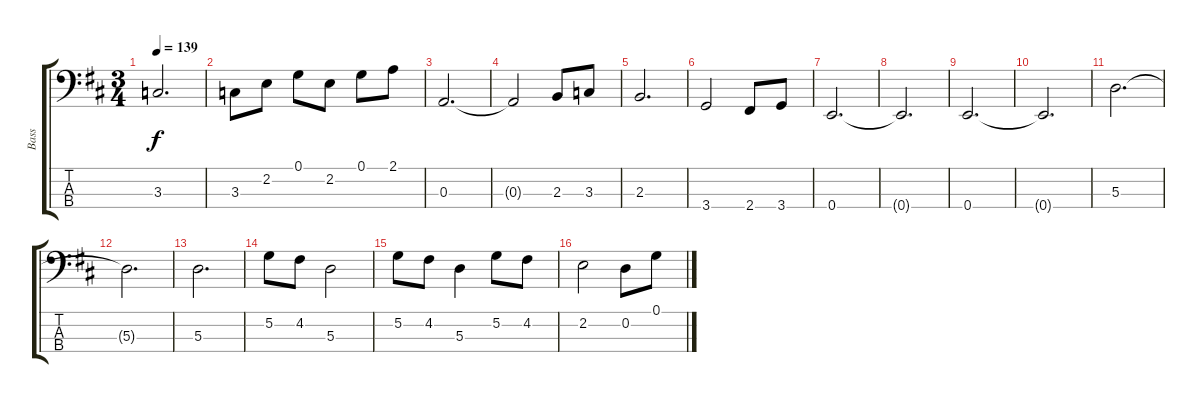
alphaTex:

\track ("Bass" "Bass") {instrument electricbassfinger}
\staff {score tabs}
\tuning (G2 D2 A1 E1) {hide}
\ts (3 4)
\tempo 139
\clef f4
\ks d
3.3.2{d dy f} |
3.3.8 2.2.8 0.1.8 2.2.8 0.1.8 2.1.8 |
0.3.2{d} |
0.3{t}.2 2.3.8 3.3.8 |
2.3.2{d} |
3.4.2 2.4.8 3.4.8 |
0.4.2{d} |
0.4{t}.2{d} |
0.4.2{d} |
0.4{t}.2{d} |
5.3.2{d} |
5.3{t}.2{d} |
5.3.2{d} |
5.2.8 4.2.8 5.3.2 |
5.2.8 4.2.8 5.3.4 5.2.8 4.2.8 |
2.2.2 0.2.8 0.1.8
